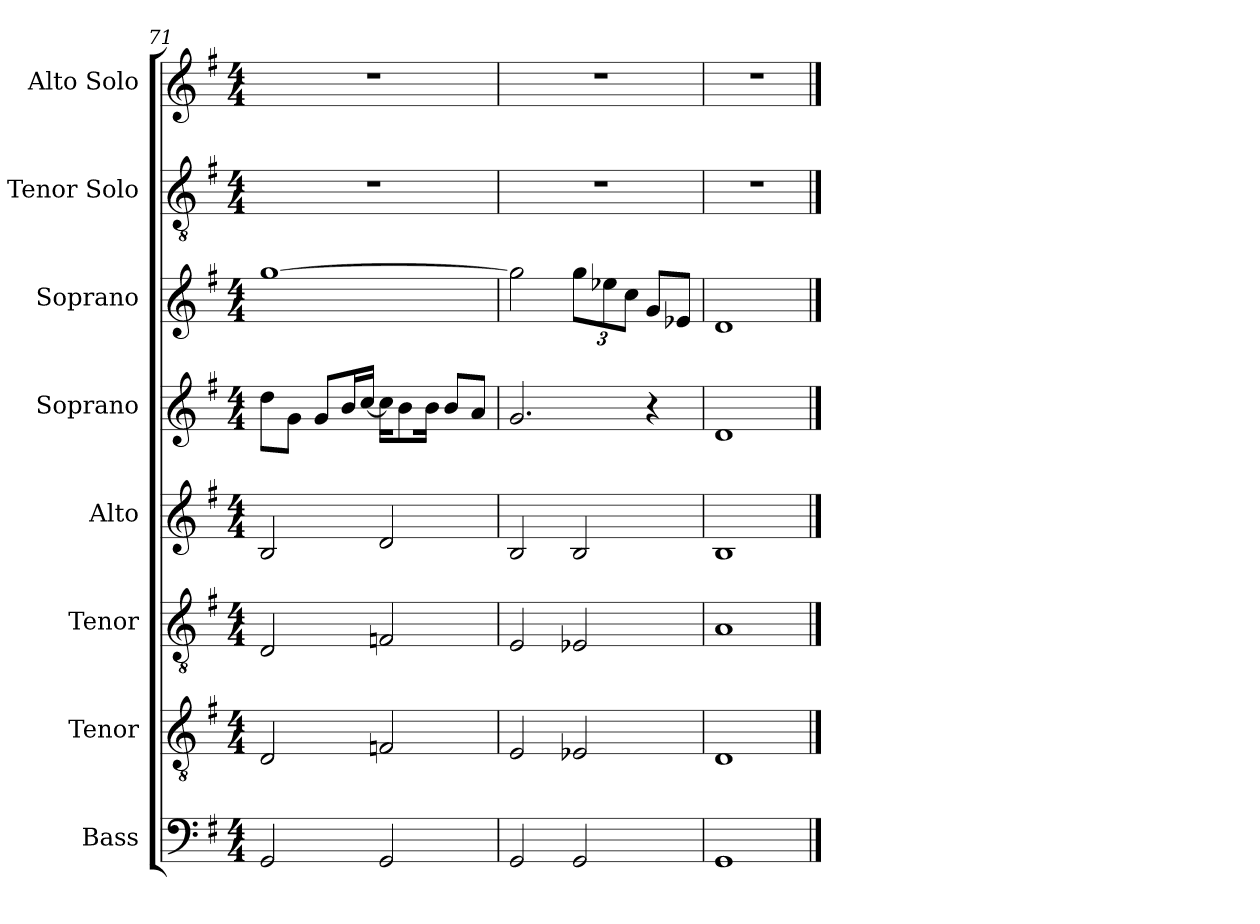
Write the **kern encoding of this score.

**kern	**kern	**kern	**kern	**kern	**kern	**kern	**kern
*part8	*part7	*part6	*part5	*part4	*part3	*part2	*part1
*staff8	*staff7	*staff6	*staff5	*staff4	*staff3	*staff2	*staff1
*I"Bass	*I"Tenor	*I"Tenor	*I"Alto	*I"Soprano	*I"Soprano	*I"Tenor Solo	*I"Alto Solo
*I'B.	*I'T2.	*I'T1.	*I'A.	*I'S2.	*I'S1.	*I'T. Solo	*I'A. Solo
*clefF4	*clefGv2	*clefGv2	*clefG2	*clefG2	*clefG2	*clefGv2	*clefG2
*k[f#]	*k[f#]	*k[f#]	*k[f#]	*k[f#]	*k[f#]	*k[f#]	*k[f#]
*G:	*G:	*G:	*G:	*G:	*G:	*G:	*G:
*M4/4	*M4/4	*M4/4	*M4/4	*M4/4	*M4/4	*M4/4	*M4/4
=71	=71	=71	=71	=71	=71	=71	=71
2GG/	2D/	2D/	2B/	8dd\L	[1gg	1r	1r
.	.	.	.	8g\J	.	.	.
.	.	.	.	8g/L	.	.	.
.	.	.	.	16b/L	.	.	.
.	.	.	.	[16cc/JJ	.	.	.
2GG/	2Fn/	2Fn/	2d/	16cc\KL]	.	.	.
.	.	.	.	8b\	.	.	.
.	.	.	.	16b\Jk	.	.	.
.	.	.	.	8b/L	.	.	.
.	.	.	.	8a/J	.	.	.
=72	=72	=72	=72	=72	=72	=72	=72
2GG/	2E/	2E/	2B/	2.g/	2gg\]	1r	1r
2GG/	2E-X/	2E-X/	2B/	.	12gg\L	.	.
.	.	.	.	.	12ee-X\	.	.
.	.	.	.	.	12cc\J	.	.
.	.	.	.	4r	8g/L	.	.
.	.	.	.	.	8e-X/J	.	.
=73	=73	=73	=73	=73	=73	=73	=73
1GG	1D	1A	1B	1d	1d	1r	1r
==	==	==	==	==	==	==	==
*-	*-	*-	*-	*-	*-	*-	*-
